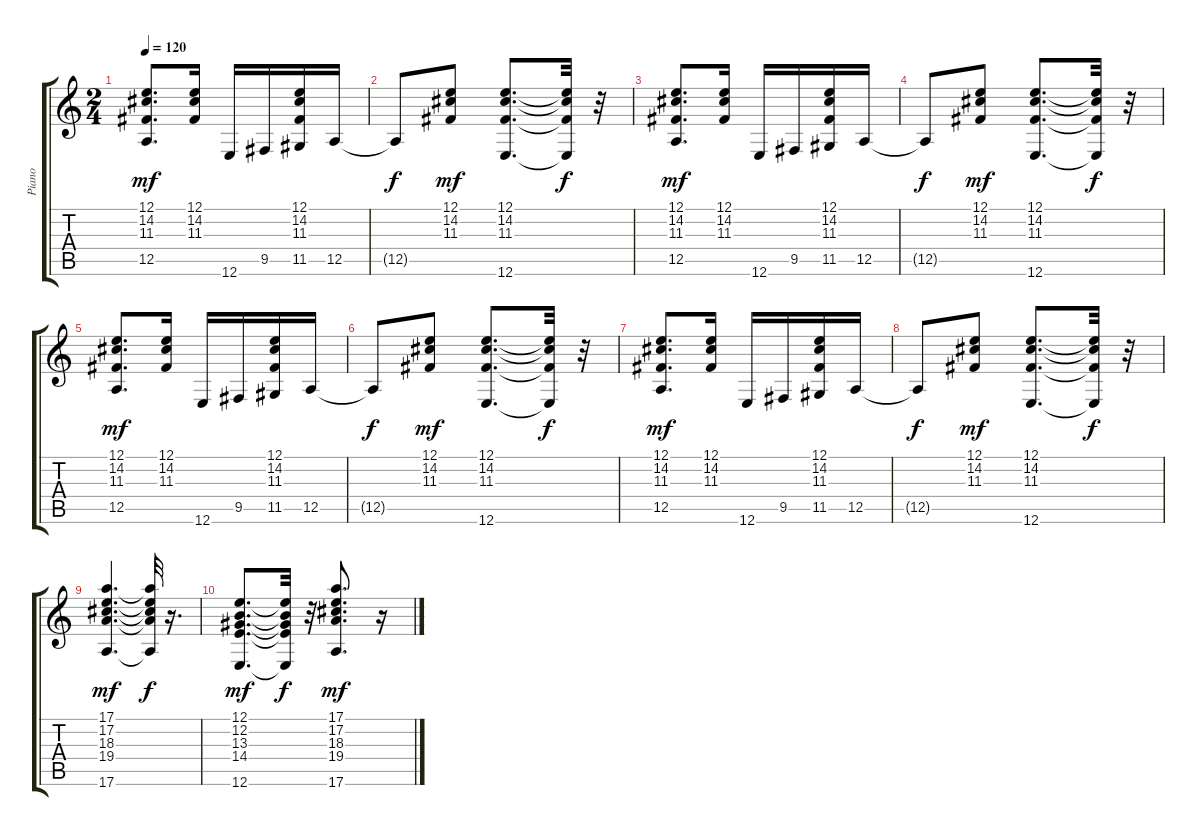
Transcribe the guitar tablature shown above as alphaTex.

\track ("Piano" "Piano") {instrument acousticgrandpiano}
\staff {score tabs}
\tuning (E4 B3 G3 D3 A2 E2) {hide}
\ts (2 4)
\tempo 120
\clef g2
\ks c
(12.1 14.2 11.3 12.5).8{d dy mf} (12.1 14.2 11.3).16 12.6.16 9.5.16 (12.1 14.2 11.3 11.5).16 12.5.16 |
12.5{t}.8{dy f} (12.1 14.2 11.3).8{dy mf} (12.1 14.2 11.3 12.6).8{d} (12.1{t} 14.2{t} 11.3{t} 12.6{t}).32{dy f} r.32 |
(12.1 14.2 11.3 12.5).8{d dy mf} (12.1 14.2 11.3).16 12.6.16 9.5.16 (12.1 14.2 11.3 11.5).16 12.5.16 |
12.5{t}.8{dy f} (12.1 14.2 11.3).8{dy mf} (12.1 14.2 11.3 12.6).8{d} (12.1{t} 14.2{t} 11.3{t} 12.6{t}).32{dy f} r.32 |
(12.1 14.2 11.3 12.5).8{d dy mf} (12.1 14.2 11.3).16 12.6.16 9.5.16 (12.1 14.2 11.3 11.5).16 12.5.16 |
12.5{t}.8{dy f} (12.1 14.2 11.3).8{dy mf} (12.1 14.2 11.3 12.6).8{d} (12.1{t} 14.2{t} 11.3{t} 12.6{t}).32{dy f} r.32 |
(12.1 14.2 11.3 12.5).8{d dy mf} (12.1 14.2 11.3).16 12.6.16 9.5.16 (12.1 14.2 11.3 11.5).16 12.5.16 |
12.5{t}.8{dy f} (12.1 14.2 11.3).8{dy mf} (12.1 14.2 11.3 12.6).8{d} (12.1{t} 14.2{t} 11.3{t} 12.6{t}).32{dy f} r.32 |
(17.1 17.2 18.3 19.4 17.6).4{d dy mf} (17.1{t} 17.2{t} 18.3{t} 19.4{t} 17.6{t}).32{dy f} r.16{d} |
(12.1 12.2 13.3 14.4 12.6).8{d dy mf} (12.1{t} 12.2{t} 13.3{t} 14.4{t} 12.6{t}).32{dy f} r.32 (17.1 17.2 18.3 19.4 17.6).8{d dy mf} r.16
